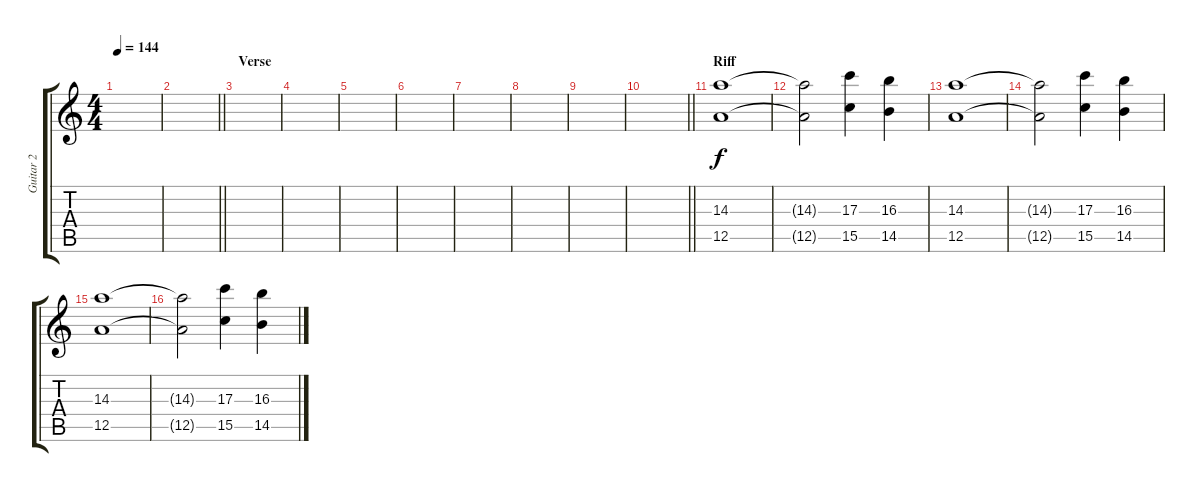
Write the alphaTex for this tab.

\track ("Guitar 2" "Guitar 2") {instrument overdrivenguitar}
\staff {score tabs}
\tuning (E4 B3 G3 D3 A2 E2) {hide}
\ts (4 4)
\tempo 144
\clef g2
\ks c
|
\barLineRight lightlight
|
\section ("" "Verse")
|
|
|
|
|
|
|
\barLineRight lightlight
|
\section ("" "Riff")
(14.3 12.5).1 |
(14.3{t} 12.5{t}).2 (17.3 15.5).4 (16.3 14.5).4 |
(14.3 12.5).1 |
(14.3{t} 12.5{t}).2 (17.3 15.5).4 (16.3 14.5).4 |
(14.3 12.5).1 |
(14.3{t} 12.5{t}).2 (17.3 15.5).4 (16.3 14.5).4
